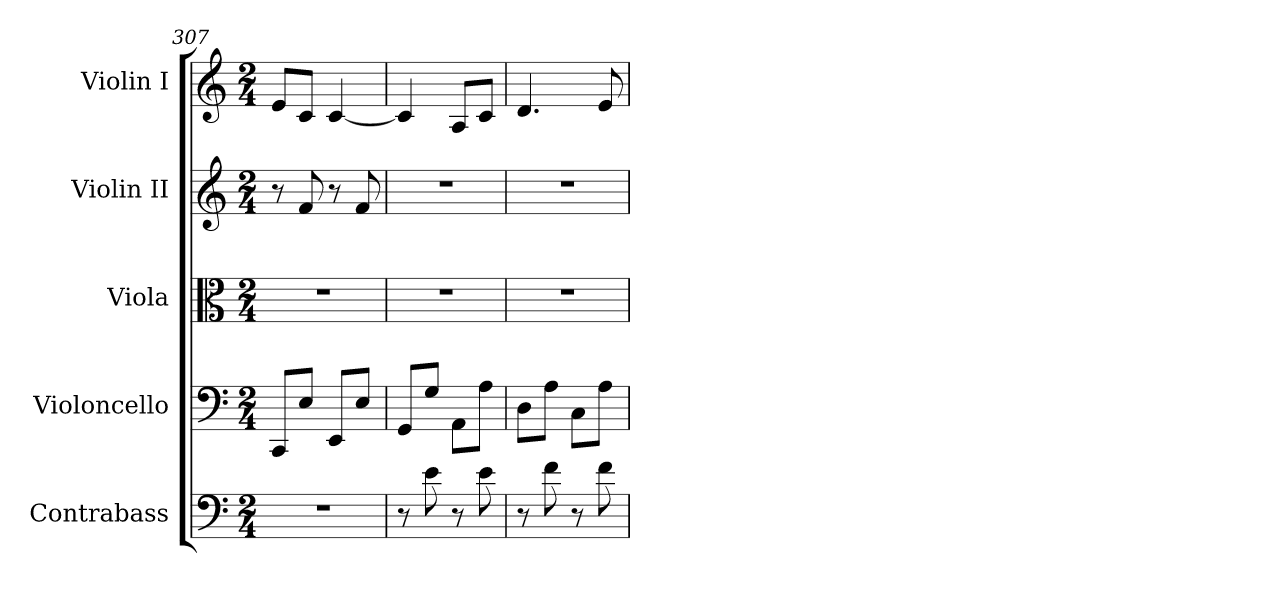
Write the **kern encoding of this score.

**kern	**kern	**kern	**kern	**kern
*part5	*part4	*part3	*part2	*part1
*staff5	*staff4	*staff3	*staff2	*staff1
*I"Contrabass	*I"Violoncello	*I"Viola	*I"Violin II	*I"Violin I
*I'Cb.	*I'Vc.	*I'Vla.	*I'Vln. II	*I'Vln. I
*clefF4	*clefF4	*clefC3	*clefG2	*clefG2
*ITrd7c12	*	*	*	*
*k[]	*k[]	*k[]	*k[]	*k[]
*M2/4	*M2/4	*M2/4	*M2/4	*M2/4
*MM152	*MM152	*MM152	*MM152	*MM152
=307	=307	=307	=307	=307
2r	8CC/L	2r	8r	8e/L
.	8E/J	.	8f/	8c/J
.	8EE/L	.	8r	[4c/
.	8E/J	.	8f/	.
=308	=308	=308	=308	=308
*	*	*	*	*MM157
8r	8GG/L	2r	2r	4c/]
8E\	8G/J	.	.	.
8r	8AA\L	.	.	8A/L
8E\	8A\J	.	.	8c/J
=309	=309	=309	=309	=309
*	*	*	*	*MM132
8r	8D\L	2r	2r	4.d/
8F\	8A\J	.	.	.
8r	8C\L	.	.	.
8F\	8A\J	.	.	8e/
=	=	=	=	=
*-	*-	*-	*-	*-
